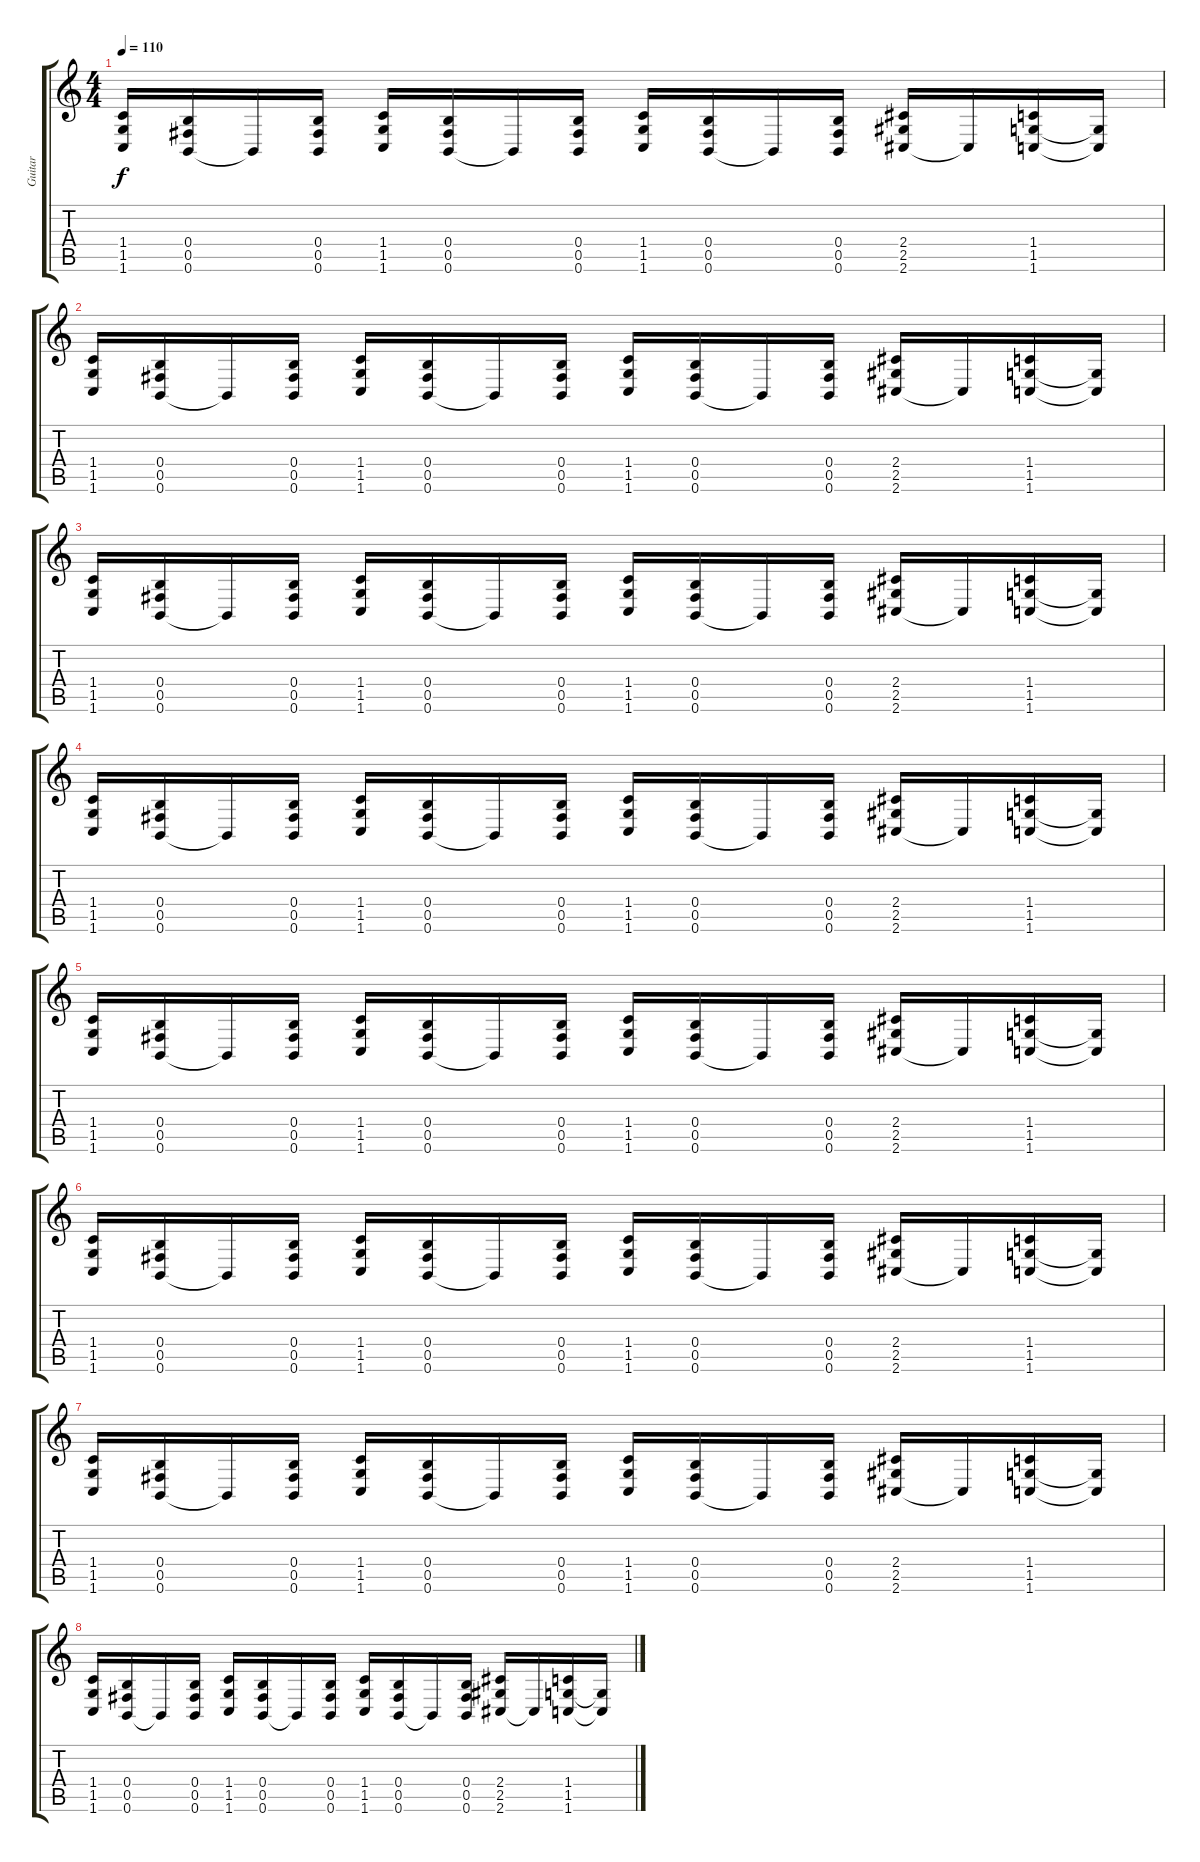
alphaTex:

\track ("Guitar" "Guitar") {instrument distortionguitar}
\staff {score tabs}
\tuning (Db4 Ab3 E3 B2 Gb2 B1) {hide}
\ts (4 4)
\tempo 110
\clef g2
\ks c
(1.4 1.5 1.6).16{dy f} (0.4 0.5 0.6).16 0.6{t}.16 (0.4 0.5 0.6).16 (1.4 1.5 1.6).16 (0.4 0.5 0.6).16 0.6{t}.16 (0.4 0.5 0.6).16 (1.4 1.5 1.6).16 (0.4 0.5 0.6).16 0.6{t}.16 (0.4 0.5 0.6).16 (2.4 2.5 2.6).16 2.6{t}.16 (1.4 1.5 1.6).16 (1.5{t} 1.6{t}).16 |
(1.4 1.5 1.6).16 (0.4 0.5 0.6).16 0.6{t}.16 (0.4 0.5 0.6).16 (1.4 1.5 1.6).16 (0.4 0.5 0.6).16 0.6{t}.16 (0.4 0.5 0.6).16 (1.4 1.5 1.6).16 (0.4 0.5 0.6).16 0.6{t}.16 (0.4 0.5 0.6).16 (2.4 2.5 2.6).16 2.6{t}.16 (1.4 1.5 1.6).16 (1.5{t} 1.6{t}).16 |
(1.4 1.5 1.6).16 (0.4 0.5 0.6).16 0.6{t}.16 (0.4 0.5 0.6).16 (1.4 1.5 1.6).16 (0.4 0.5 0.6).16 0.6{t}.16 (0.4 0.5 0.6).16 (1.4 1.5 1.6).16 (0.4 0.5 0.6).16 0.6{t}.16 (0.4 0.5 0.6).16 (2.4 2.5 2.6).16 2.6{t}.16 (1.4 1.5 1.6).16 (1.5{t} 1.6{t}).16 |
(1.4 1.5 1.6).16 (0.4 0.5 0.6).16 0.6{t}.16 (0.4 0.5 0.6).16 (1.4 1.5 1.6).16 (0.4 0.5 0.6).16 0.6{t}.16 (0.4 0.5 0.6).16 (1.4 1.5 1.6).16 (0.4 0.5 0.6).16 0.6{t}.16 (0.4 0.5 0.6).16 (2.4 2.5 2.6).16 2.6{t}.16 (1.4 1.5 1.6).16 (1.5{t} 1.6{t}).16 |
(1.4 1.5 1.6).16 (0.4 0.5 0.6).16 0.6{t}.16 (0.4 0.5 0.6).16 (1.4 1.5 1.6).16 (0.4 0.5 0.6).16 0.6{t}.16 (0.4 0.5 0.6).16 (1.4 1.5 1.6).16 (0.4 0.5 0.6).16 0.6{t}.16 (0.4 0.5 0.6).16 (2.4 2.5 2.6).16 2.6{t}.16 (1.4 1.5 1.6).16 (1.5{t} 1.6{t}).16 |
(1.4 1.5 1.6).16 (0.4 0.5 0.6).16 0.6{t}.16 (0.4 0.5 0.6).16 (1.4 1.5 1.6).16 (0.4 0.5 0.6).16 0.6{t}.16 (0.4 0.5 0.6).16 (1.4 1.5 1.6).16 (0.4 0.5 0.6).16 0.6{t}.16 (0.4 0.5 0.6).16 (2.4 2.5 2.6).16 2.6{t}.16 (1.4 1.5 1.6).16 (1.5{t} 1.6{t}).16 |
(1.4 1.5 1.6).16 (0.4 0.5 0.6).16 0.6{t}.16 (0.4 0.5 0.6).16 (1.4 1.5 1.6).16 (0.4 0.5 0.6).16 0.6{t}.16 (0.4 0.5 0.6).16 (1.4 1.5 1.6).16 (0.4 0.5 0.6).16 0.6{t}.16 (0.4 0.5 0.6).16 (2.4 2.5 2.6).16 2.6{t}.16 (1.4 1.5 1.6).16 (1.5{t} 1.6{t}).16 |
(1.4 1.5 1.6).16 (0.4 0.5 0.6).16 0.6{t}.16 (0.4 0.5 0.6).16 (1.4 1.5 1.6).16 (0.4 0.5 0.6).16 0.6{t}.16 (0.4 0.5 0.6).16 (1.4 1.5 1.6).16 (0.4 0.5 0.6).16 0.6{t}.16 (0.4 0.5 0.6).16 (2.4 2.5 2.6).16 2.6{t}.16 (1.4 1.5 1.6).16 (1.5{t} 1.6{t}).16
